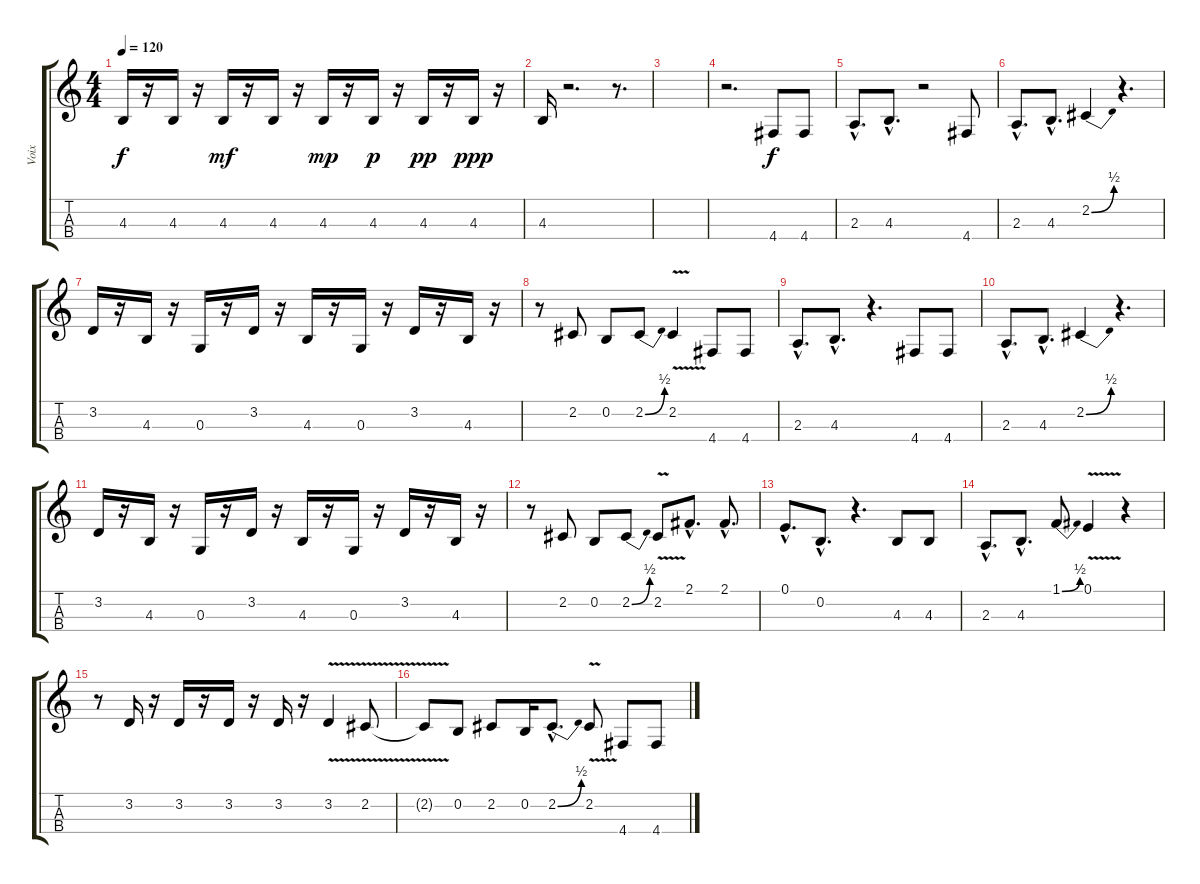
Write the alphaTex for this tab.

\track ("Voix" "Voix") {instrument englishhorn}
\staff {score tabs}
\tuning (E4 B3 G3 D3) {hide}
\ts (4 4)
\tempo 120
\clef g2
\ks c
4.3.16{dy f balance 0} r.16 4.3.16{balance 16} r.16 4.3.16{dy mf balance 0} r.16 4.3.16{balance 16} r.16 4.3.16{dy mp balance 0} r.16 4.3.16{dy p balance 16} r.16 4.3.16{dy pp balance 0} r.16 4.3.16{dy ppp balance 16} r.16 |
4.3.16{balance 0} r.2{d balance 4} r.8{d} |
|
r.2{d} 4.4.8{dy f} 4.4.8 |
2.3{hac}.8{d} 4.3{hac}.8{d} r.2 4.4.8 |
2.3{hac}.8{d} 4.3{hac}.8{d} 2.2{be (bend 0 0 60 2)}.4 r.4{d} |
3.2.16 r.16 4.3.16 r.16 0.3.16 r.16 3.2.16 r.16 4.3.16 r.16 0.3.16 r.16 3.2.16 r.16 4.3.16 r.16 |
r.8 2.2.8 0.2.8 2.2{be (bend 0 0 60 2)}.8 2.2{v}.4 4.4.8 4.4.8 |
2.3{hac}.8{d} 4.3{hac}.8{d} r.4{d} 4.4.8 4.4.8 |
2.3{hac}.8{d} 4.3{hac}.8{d} 2.2{be (bend 0 0 60 2)}.4 r.4{d} |
3.2.16 r.16 4.3.16 r.16 0.3.16 r.16 3.2.16 r.16 4.3.16 r.16 0.3.16 r.16 3.2.16 r.16 4.3.16 r.16 |
r.8 2.2.8 0.2.8 2.2{be (bend 0 0 60 2)}.8 2.2{v}.8 2.1{hac}.8{d} 2.1{hac}.8{d} |
0.1{hac}.8{d} 0.2{hac}.8{d} r.4{d} 4.3.8 4.3.8 |
2.3{hac}.8{d} 4.3{hac}.8{d} 1.1{be (bend 0 0 60 2)}.8 0.1{v}.4 r.4 |
r.8 3.2.16 r.16 3.2.16 r.16 3.2.16 r.16 3.2.16 r.16 3.2{v}.4 2.2{v}.8 |
2.2{t}.8 0.2.8 2.2.8 0.2.16 2.2{be (bend 0 0 60 2) hac}.8{d} 2.2{v}.8 4.4.8 4.4.8
